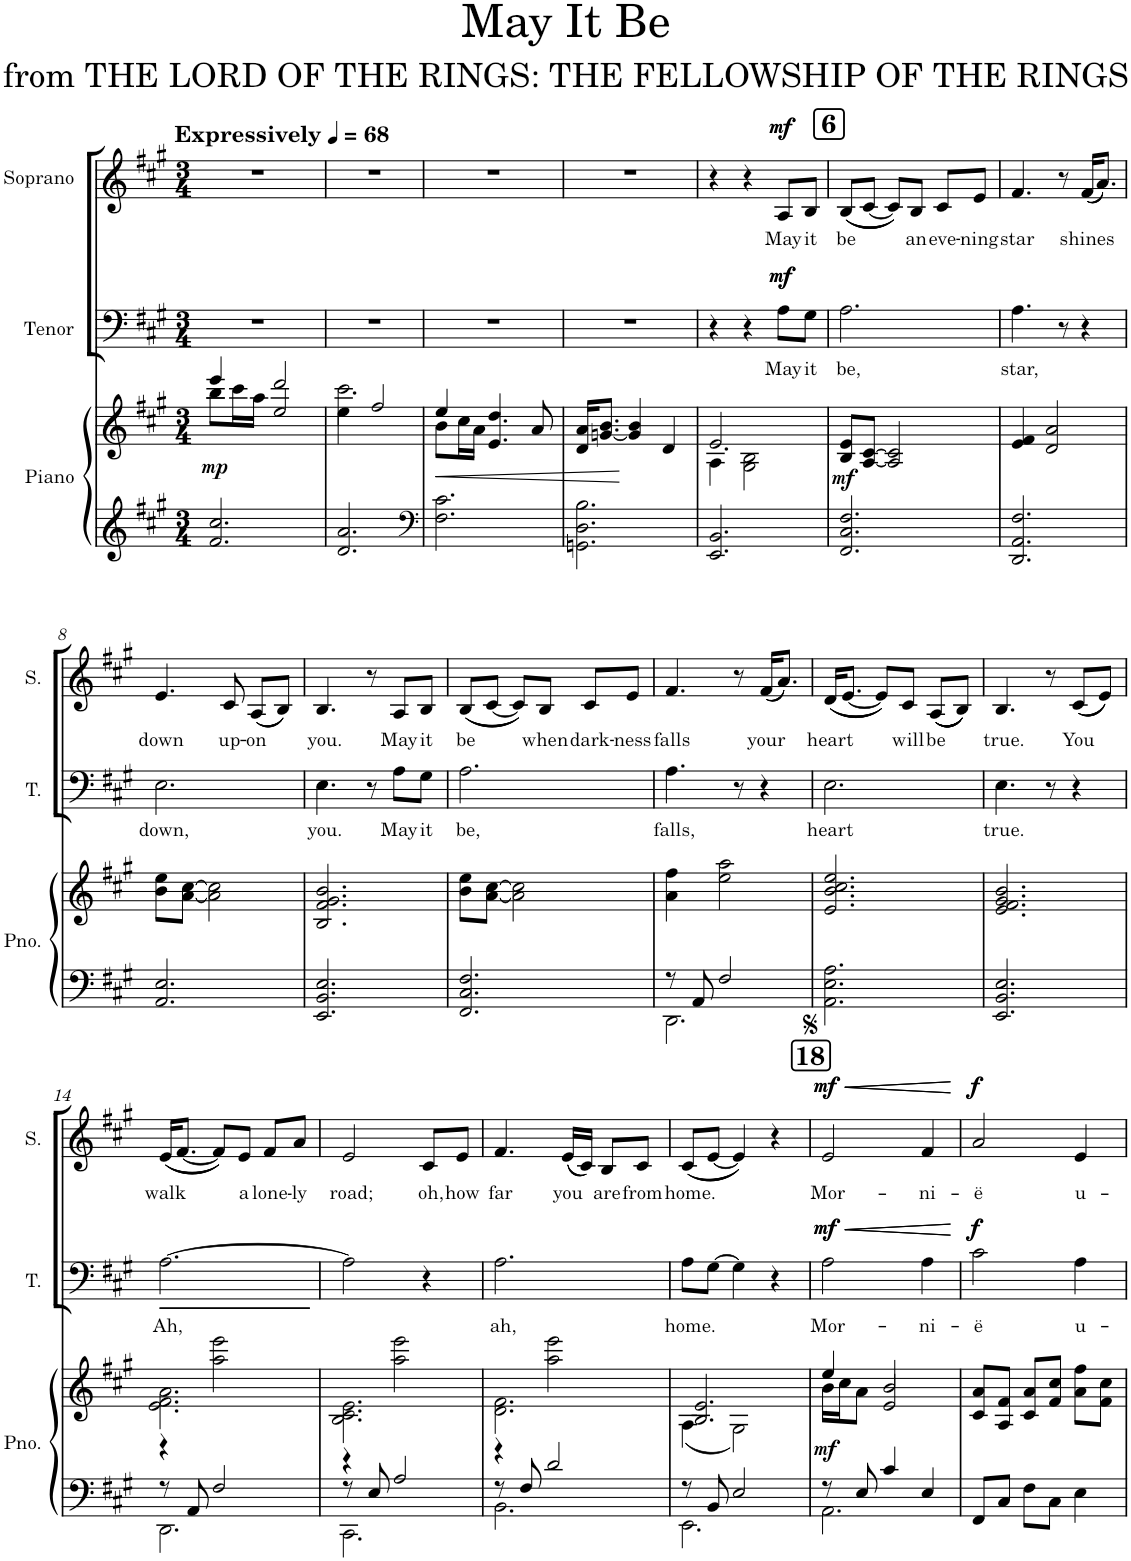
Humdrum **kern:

**kern	**kern	**dynam	**kern	**text	**dynam	**kern	**text	**dynam
*part3	*part3	*part3	*part2	*part2	*part2	*part1	*part1	*part1
*staff4	*staff3	*staff3/4	*staff2	*staff2	*staff2	*staff1	*staff1	*staff1
*I"Piano	*	*	*I"Tenor	*	*	*I"Soprano	*	*
*I'Pno.	*	*	*I'T.	*	*	*I'S.	*	*
*clefG2	*clefG2	*	*clefF4	*	*	*clefG2	*	*
*k[f#c#g#]	*k[f#c#g#]	*	*k[f#c#g#]	*	*	*k[f#c#g#]	*	*
*M3/4	*M3/4	*	*M3/4	*	*	*M3/4	*	*
*MM68	*MM68	*	*MM68	*	*	*MM68	*	*
=1	=1	=1	=1	=1	=1	=1	=1	=1
*	*^	*	*	*	*	*	*	*
!	!	!	!	!	!	!	!LO:TX:a:B:t=Expressively	!	!
!	!	!	!LO:DY:b	!	!	!	!	!	!
2.f#/ 2.cc#/	8bb\L	4eee/	mp	2.r	.	.	2.r	.	.
.	16ccc#\L	.	.	.	.	.	.	.	.
.	16aa\JJ	.	.	.	.	.	.	.	.
.	2ee/	2ddd/	.	.	.	.	.	.	.
=2	=2	=2	=2	=2	=2	=2	=2	=2	=2
2.d/ 2.a/	4ee\	2.ccc#\	.	2.r	.	.	2.r	.	.
.	2ff#/	.	.	.	.	.	.	.	.
=3	=3	=3	=3	=3	=3	=3	=3	=3	=3
*clefF4	*	*	*	*	*	*	*	*	*
!	!	!	!LO:HP:b	!	!	!	!	!	!
2.F#\ 2.c#\	8b\L	4ee/	<	2.r	.	.	2.r	.	.
.	16cc#\L	.	.	.	.	.	.	.	.
.	16a\JJ	.	.	.	.	.	.	.	.
.	4.e/	4.dd/	.	.	.	.	.	.	.
.	8a/	8ryy	.	.	.	.	.	.	.
*	*v	*v	*	*	*	*	*	*	*
=4	=4	=4	=4	=4	=4	=4	=4	=4
2.GGn\ 2.D\ 2.B\	16d/ 16a/KL	.	2.r	.	.	2.r	.	.
.	[8.gn/ 8.b/J	.	.	.	.	.	.	.
.	4g/] 4b/	[	.	.	.	.	.	.
.	4d/	.	.	.	.	.	.	.
=5	=5	=5	=5	=5	=5	=5	=5	=5
*	*^	*	*	*	*	*	*	*
2.EE/ 2.BB/	4A\	2.e/	.	4r	.	.	4r	.	.
.	2G#\ 2B\	.	.	4r	.	.	4r	.	.
!	!	!	!	!	!LO:LY:b	!LO:DY:a	!	!LO:LY:b	!
!	!	!	!	!	!	!LO:DY:n=1:a	!	!	!LO:DY:a
!	!	!	!	!	!	!	!	!	!LO:DY:n=1:a
.	.	.	.	8A\L	May	mf mf	8A/L	May	mf mf
!	!	!	!	!	!LO:LY:b	!	!	!LO:LY:b	!
.	.	.	.	8G#\J	it	.	8B/J	it	.
*	*v	*v	*	*	*	*	*	*	*
!!LO:REH:place=s1:a:B:cj:fs=14:t=6
=6	=6	=6	=6	=6	=6	=6	=6	=6
!	!	!LO:DY:b	!	!LO:LY:b	!	!	!LO:LY:b	!
2.FF#/ 2.C#/ 2.F#/	8B/ 8e/L	mf	2.A\	be,	.	((8B/L	be	.
.	[<8A/ [8c#/J	.	.	.	.	[8c#/J	.	.
.	2A/] 2c#/]	.	.	.	.	8c#/L]))	.	.
!	!	!	!	!	!	!	!LO:LY:b	!
.	.	.	.	.	.	8B/J	an	.
!	!	!	!	!	!	!	!LO:LY:b	!
.	.	.	.	.	.	8c#/L	eve-	.
!	!	!	!	!	!	!	!LO:LY:b	!
.	.	.	.	.	.	8e/J	-ning	.
=7	=7	=7	=7	=7	=7	=7	=7	=7
!	!	!	!	!LO:LY:b	!	!	!LO:LY:b	!
2.DD/ 2.AA/ 2.F#/	4e/ 4f#/	.	4.A\	star,	.	4.f#/	star	.
.	2d/ 2a/	.	.	.	.	.	.	.
.	.	.	8r	.	.	8r	.	.
!	!	!	!	!	!	!	!LO:LY:b	!
.	.	.	4r	.	.	((16f#/KL	shines	.
.	.	.	.	.	.	8.a/J))	.	.
!!LO:LB:g=z
=8	=8	=8	=8	=8	=8	=8	=8	=8
!	!	!	!	!LO:LY:b	!	!	!LO:LY:b	!
2.AA/ 2.E/	8b\ 8ee\L	.	2.E\	down,	.	4.e/	down	.
.	[<8a\ [8cc#\J	.	.	.	.	.	.	.
.	2a\] 2cc#\]	.	.	.	.	.	.	.
!	!	!	!	!	!	!	!LO:LY:b	!
.	.	.	.	.	.	8c#/	up-	.
!	!	!	!	!	!	!	!LO:LY:b	!
.	.	.	.	.	.	((8A/L	-on	.
.	.	.	.	.	.	8B/J))	.	.
=9	=9	=9	=9	=9	=9	=9	=9	=9
!	!	!	!	!LO:LY:b	!	!	!LO:LY:b	!
2.EE/ 2.BB/ 2.E/	2.B/ 2.f#/ 2.g#/ 2.b/	.	4.E\	you.	.	4.B/	you.	.
.	.	.	8r	.	.	8r	.	.
!	!	!	!	!LO:LY:b	!	!	!LO:LY:b	!
.	.	.	8A\L	May	.	8A/L	May	.
!	!	!	!	!LO:LY:b	!	!	!LO:LY:b	!
.	.	.	8G#\J	it	.	8B/J	it	.
=10	=10	=10	=10	=10	=10	=10	=10	=10
!	!	!	!	!LO:LY:b	!	!	!LO:LY:b	!
2.FF#/ 2.C#/ 2.F#/	8b\ 8ee\L	.	2.A\	be,	.	((8B/L	be	.
.	[<8a\ [8cc#\J	.	.	.	.	[8c#/J	.	.
.	2a\] 2cc#\]	.	.	.	.	8c#/L]))	.	.
!	!	!	!	!	!	!	!LO:LY:b	!
.	.	.	.	.	.	8B/J	when	.
!	!	!	!	!	!	!	!LO:LY:b	!
.	.	.	.	.	.	8c#/L	dark-	.
!	!	!	!	!	!	!	!LO:LY:b	!
.	.	.	.	.	.	8e/J	-ness	.
=11	=11	=11	=11	=11	=11	=11	=11	=11
*^	*	*	*	*	*	*	*	*
!	!	!	!	!	!LO:LY:b	!	!	!LO:LY:b	!
8r	2.DD\	4a\ 4ff#\	.	4.A\	falls,	.	4.f#/	falls	.
8AA/	.	.	.	.	.	.	.	.	.
2F#/	.	2ee\ 2aa\	.	.	.	.	.	.	.
.	.	.	.	8r	.	.	8r	.	.
!	!	!	!	!	!	!	!	!LO:LY:b	!
.	.	.	.	4r	.	.	((16f#/KL	your	.
.	.	.	.	.	.	.	8.a/J))	.	.
*v	*v	*	*	*	*	*	*	*	*
=12	=12	=12	=12	=12	=12	=12	=12	=12
!	!	!	!	!LO:LY:b	!	!	!LO:LY:b	!
2.AA\ 2.E\ 2.A\	2.e/ 2.b/ 2.cc#/ 2.ee/	.	2.E\	heart	.	((16d/KL	heart	.
.	.	.	.	.	.	[8.e/J	.	.
.	.	.	.	.	.	8e/L]))	.	.
!	!	!	!	!	!	!	!LO:LY:b	!
.	.	.	.	.	.	8c#/J	will	.
!	!	!	!	!	!	!	!LO:LY:b	!
.	.	.	.	.	.	((((8A/L	be	.
.	.	.	.	.	.	8B/J))))	.	.
=13	=13	=13	=13	=13	=13	=13	=13	=13
!	!	!	!	!LO:LY:b	!	!	!LO:LY:b	!
2.EE/ 2.BB/ 2.E/	2.e/ 2.f#/ 2.g#/ 2.b/	.	4.E\	true.	.	4.B/	true.	.
.	.	.	8r	.	.	8r	.	.
!	!	!	!	!	!	!	!LO:LY:b	!
.	.	.	4r	.	.	((8c#/L	You	.
.	.	.	.	.	.	8e/J))	.	.
!!LO:LB:g=z
=14	=14	=14	=14	=14	=14	=14	=14	=14
*^	*^	*	*	*	*	*	*	*
!	!	!	!	!	!	!LO:LY:b	!	!	!LO:LY:b	!
8r	2.DD\	2.e\ 2.f#\ 2.a\	4r	.	[2.A\	Ah,	.	((16e/KL	walk	.
.	.	.	.	.	.	.	.	[8.f#/J	.	.
8AA/	.	.	.	.	.	.	.	.	.	.
2F#/	.	.	2aa\ 2eee\	.	.	.	.	8f#/L]))	.	.
!	!	!	!	!	!	!	!	!	!LO:LY:b	!
.	.	.	.	.	.	.	.	8e/J	a	.
!	!	!	!	!	!	!	!	!	!LO:LY:b	!
.	.	.	.	.	.	.	.	8f#/L	lone-	.
!	!	!	!	!	!	!	!	!	!LO:LY:b	!
.	.	.	.	.	.	.	.	8a/J	-ly	.
=15	=15	=15	=15	=15	=15	=15	=15	=15	=15	=15
!	!	!	!	!	!	!	!	!	!LO:LY:b	!
8r	2.CC#\	2.B\ 2.c#\ 2.e\	4r	.	2A\]	.	.	2e/	road;	.
8E/	.	.	.	.	.	.	.	.	.	.
2A/	.	.	2aa\ 2eee\	.	.	.	.	.	.	.
!	!	!	!	!	!	!	!	!	!LO:LY:b	!
.	.	.	.	.	4r	.	.	8c#/L	oh,	.
!	!	!	!	!	!	!	!	!	!LO:LY:b	!
.	.	.	.	.	.	.	.	8e/J	how	.
=16	=16	=16	=16	=16	=16	=16	=16	=16	=16	=16
!	!	!	!	!	!	!LO:LY:b	!	!	!LO:LY:b	!
8r	2.BB\	2.d\ 2.f#\	4r	.	2.A\	ah,	.	4.f#/	far	.
8F#/	.	.	.	.	.	.	.	.	.	.
2d/	.	.	2aa\ 2eee\	.	.	.	.	.	.	.
!	!	!	!	!	!	!	!	!	!LO:LY:b	!
.	.	.	.	.	.	.	.	((16e/LL	you	.
.	.	.	.	.	.	.	.	16c#/JJ))	.	.
!	!	!	!	!	!	!	!	!	!LO:LY:b	!
.	.	.	.	.	.	.	.	8B/L	are	.
!	!	!	!	!	!	!	!	!	!LO:LY:b	!
.	.	.	.	.	.	.	.	8c#/J	from	.
=17	=17	=17	=17	=17	=17	=17	=17	=17	=17	=17
!	!	!	!	!	!	!LO:LY:b	!	!	!LO:LY:b	!
8r	2.EE\	2.B/ 2.e/	(4A\	.	8A\L	home.	.	((8c#/L	home.	.
8BB/	.	.	.	.	[8G#\J	.	.	[8e/J	.	.
2E/	.	.	2G#\)	.	4G#\]	.	.	4e/]))	.	.
.	.	.	.	.	4r	.	.	4r	.	.
!!LO:REH:place=s1:a:B:cj:fs=14:t=18
=18	=18	=18	=18	=18	=18	=18	=18	=18	=18	=18
!	!	!	!	!LO:DY:b	!	!LO:LY:b	!LO:HP:b	!	!LO:LY:b	!LO:HP:b
!	!	!	!	!	!	!	!LO:DY:n=1:a	!	!	!
!	!	!	!	!	!	!	!LO:DY:n=2:a	!	!	!LO:DY:n=1:a
!	!	!	!	!	!	!	!	!	!	!LO:DY:n=2:a
8r	2.AA\	4ee/	16b\LL	mf	2A\	Mor-	< mf mf	2e/	Mor-	< mf mf
.	.	.	16cc#\J	.	.	.	.	.	.	.
8E/	.	.	8a\J	.	.	.	.	.	.	.
4c#/	.	2b/	2e/	.	.	.	.	.	.	.
!	!	!	!	!	!	!LO:LY:b	!LO:HP:b	!	!LO:LY:b	!LO:HP:b
4E/	.	.	.	.	4A\	-ni-	<	4f#/	-ni-	<
*v	*v	*	*	*	*	*	*	*	*	*
*	*v	*v	*	*	*	*	*	*	*
.	.	.	.	.	[ [	.	.	[ [
=19	=19	=19	=19	=19	=19	=19	=19	=19
!	!	!	!	!LO:LY:b	!LO:DY:a	!	!LO:LY:b	!
!	!	!	!	!	!LO:DY:n=1:a	!	!	!LO:DY:a
!	!	!	!	!	!	!	!	!LO:DY:n=1:a
8FF#/L	8c#/ 8a/L	.	2c#\	-ë	f f	2a/	-ë	f f
8C#/J	8A/ 8f#/J	.	.	.	.	.	.	.
8F#\L	8c#/ 8a/L	.	.	.	.	.	.	.
8C#\J	8f#/ 8cc#/J	.	.	.	.	.	.	.
!	!	!	!	!LO:LY:b	!	!	!LO:LY:b	!
4E\	8a\ 8ff#\L	.	4A\	u-	.	4e/	u-	.
.	8f#\ 8cc#\J	.	.	.	.	.	.	.
=	=	=	=	=	=	=	=	=
*-	*-	*-	*-	*-	*-	*-	*-	*-
